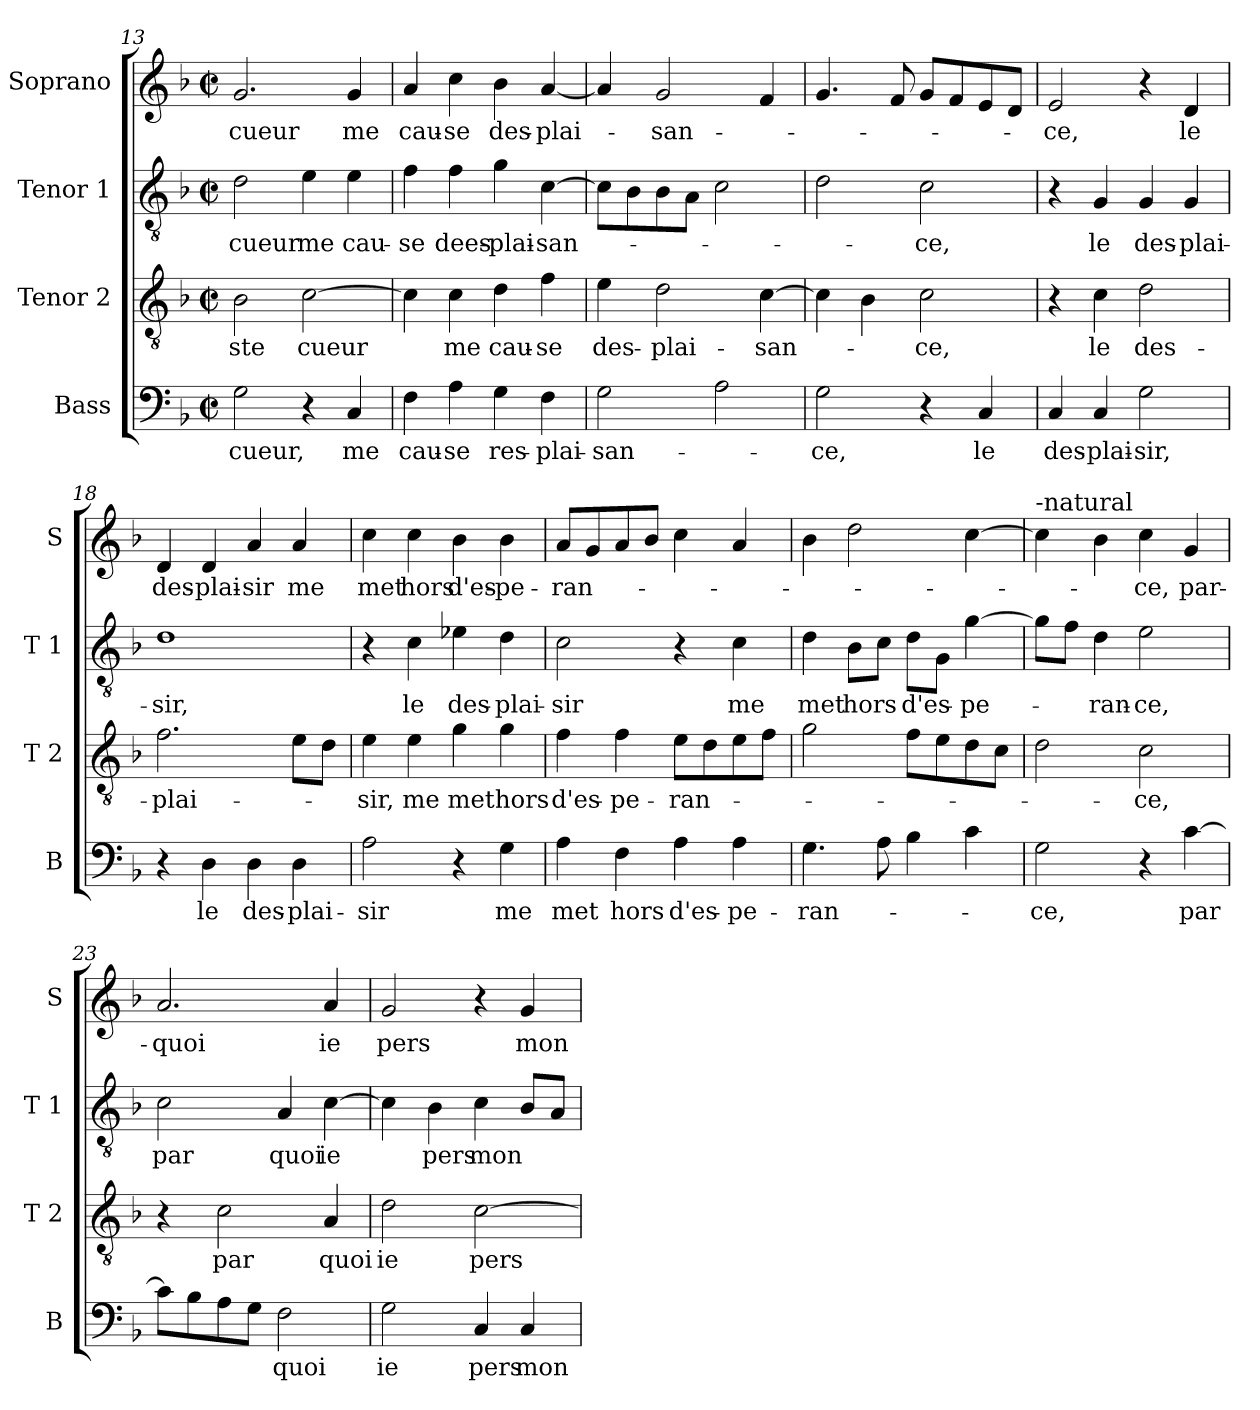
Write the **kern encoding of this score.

**kern	**text	**kern	**text	**kern	**text	**kern	**text
*part4	*part4	*part3	*part3	*part2	*part2	*part1	*part1
*staff4	*staff4	*staff3	*staff3	*staff2	*staff2	*staff1	*staff1
*I"Bass	*	*I"Tenor 2	*	*I"Tenor 1	*	*I"Soprano	*
*I'B	*	*I'T 2	*	*I'T 1	*	*I'S	*
*clefF4	*	*clefGv2	*	*clefGv2	*	*clefG2	*
*k[b-]	*	*k[b-]	*	*k[b-]	*	*k[b-]	*
*F:	*	*F:	*	*F:	*	*F:	*
*M2/2	*	*M2/2	*	*M2/2	*	*M2/2	*
*met(c|)	*	*met(c|)	*	*met(c|)	*	*met(c|)	*
=13	=13	=13	=13	=13	=13	=13	=13
!	!LO:LY:b	!	!LO:LY:b	!	!LO:LY:b	!	!LO:LY:b
2G\	cueur,	2B-\	-ste	2d\	cueur	2.g/	cueur
!	!	!	!LO:LY:b	!	!LO:LY:b	!	!
4r	.	[2c\	cueur	4e\	me	.	.
!	!LO:LY:b	!	!	!	!LO:LY:b	!	!LO:LY:b
4C/	me	.	.	4e\	cau-	4g/	me
=14	=14	=14	=14	=14	=14	=14	=14
!	!LO:LY:b	!	!	!	!LO:LY:b	!	!LO:LY:b
4F\	cau-	4c\]	.	4f\	-se	4a/	cau-
!	!LO:LY:b	!	!LO:LY:b	!	!LO:LY:b	!	!LO:LY:b
4A\	-se	4c\	me	4f\	dees-	4cc\	-se
!	!LO:LY:b	!	!LO:LY:b	!	!LO:LY:b	!	!LO:LY:b
4G\	res-	4d\	cau-	4g\	-plai-	4b-\	des-
!	!LO:LY:b	!	!LO:LY:b	!	!LO:LY:b	!	!LO:LY:b
4F\	-plai-	4f\	-se	[4c\	-san-	[4a/	-plai-
=15	=15	=15	=15	=15	=15	=15	=15
!	!LO:LY:b	!	!LO:LY:b	!	!	!	!
2G\	-san-	4e\	des-	8c\L]	.	4a/]	.
.	.	.	.	8B-\	.	.	.
!	!	!	!LO:LY:b	!	!	!	!LO:LY:b
.	.	2d\	-plai-	8B-\	.	2g/	-san-
.	.	.	.	8A\J	.	.	.
2A\	.	.	.	2c\	.	.	.
!	!	!	!LO:LY:b	!	!	!	!
.	.	[4c\	-san-	.	.	4f/	.
!!LO:LB:g=z
=16	=16	=16	=16	=16	=16	=16	=16
!	!LO:LY:b	!	!	!	!	!	!
2G\	-ce,	4c\]	.	2d\	.	4.g/	.
.	.	4B-\	.	.	.	.	.
.	.	.	.	.	.	8f/	.
!	!	!	!LO:LY:b	!	!LO:LY:b	!	!
4r	.	2c\	-ce,	2c\	-ce,	8g/L	.
.	.	.	.	.	.	8f/	.
!	!LO:LY:b	!	!	!	!	!	!
4C/	le	.	.	.	.	8e/	.
.	.	.	.	.	.	8d/J	.
=17	=17	=17	=17	=17	=17	=17	=17
!	!LO:LY:b	!	!	!	!	!	!LO:LY:b
4C/	des-	4r	.	4r	.	2e/	-ce,
!	!LO:LY:b	!	!LO:LY:b	!	!LO:LY:b	!	!
4C/	-plai-	4c\	le	4G/	le	.	.
!	!LO:LY:b	!	!LO:LY:b	!	!LO:LY:b	!	!
2G\	-sir,	2d\	des-	4G/	des-	4r	.
!	!	!	!	!	!LO:LY:b	!	!LO:LY:b
.	.	.	.	4G/	-plai-	4d/	le
=18	=18	=18	=18	=18	=18	=18	=18
!	!	!	!LO:LY:b	!	!LO:LY:b	!	!LO:LY:b
4r	.	2.f\	-plai-	1d	-sir,	4d/	des-
!	!LO:LY:b	!	!	!	!	!	!LO:LY:b
4D\	le	.	.	.	.	4d/	-plai-
!	!LO:LY:b	!	!	!	!	!	!LO:LY:b
4D\	des-	.	.	.	.	4a/	-sir
!	!LO:LY:b	!	!	!	!	!	!LO:LY:b
4D\	-plai-	8e\L	.	.	.	4a/	me
.	.	8d\J	.	.	.	.	.
=19	=19	=19	=19	=19	=19	=19	=19
!	!LO:LY:b	!	!LO:LY:b	!	!	!	!LO:LY:b
2A\	-sir	4e\	-sir,	4r	.	4cc\	met
!	!	!	!LO:LY:b	!	!LO:LY:b	!	!LO:LY:b
.	.	4e\	me	4c\	le	4cc\	hors
!	!	!	!LO:LY:b	!	!LO:LY:b	!	!LO:LY:b
4r	.	4g\	met	4e-X\	des-	4b-\	d'es-
!	!LO:LY:b	!	!LO:LY:b	!	!LO:LY:b	!	!LO:LY:b
4G\	me	4g\	hors	4d\	-plai-	4b-\	-pe-
=20	=20	=20	=20	=20	=20	=20	=20
!	!LO:LY:b	!	!LO:LY:b	!	!LO:LY:b	!	!LO:LY:b
4A\	met	4f\	d'es-	2c\	-sir	8a/L	-ran-
.	.	.	.	.	.	8g/	.
!	!LO:LY:b	!	!LO:LY:b	!	!	!	!
4F\	hors	4f\	-pe-	.	.	8a/	.
.	.	.	.	.	.	8b-/J	.
!	!LO:LY:b	!	!LO:LY:b	!	!	!	!
4A\	d'es-	8e\L	-ran-	4r	.	4cc\	.
.	.	8d\	.	.	.	.	.
!	!LO:LY:b	!	!	!	!LO:LY:b	!	!
4A\	-pe-	8e\	.	4c\	me	4a/	.
.	.	8f\J	.	.	.	.	.
!!LO:LB:g=z
=21	=21	=21	=21	=21	=21	=21	=21
!	!LO:LY:b	!	!	!	!LO:LY:b	!	!
4.G\	-ran-	2g\	.	4d\	met	4b-\	.
!	!	!	!	!	!LO:LY:b	!	!
.	.	.	.	8B-\L	hors	2dd\	.
8A\	.	.	.	8c\J	.	.	.
!	!	!	!	!	!LO:LY:b	!	!
4B-\	.	8f\L	.	8d\L	d'es-	.	.
.	.	8e\	.	8G\J	.	.	.
!	!	!	!	!	!LO:LY:b	!	!
4c\	.	8d\	.	[4g\	-pe-	[4cc\	.
.	.	8c\J	.	.	.	.	.
=22	=22	=22	=22	=22	=22	=22	=22
!	!	!	!	!	!	!LO:TX:a:t=-natural	!
!	!LO:LY:b	!	!	!	!	!	!
2G\	-ce,	2d\	.	8g\L]	.	4cc\]	.
.	.	.	.	8f\J	.	.	.
!	!	!	!	!	!LO:LY:b	!	!
.	.	.	.	4d\	-ran-	4b-\	.
!	!	!	!LO:LY:b	!	!LO:LY:b	!	!LO:LY:b
4r	.	2c\	-ce,	2e\	-ce,	4cc\	-ce,
!	!LO:LY:b	!	!	!	!	!	!LO:LY:b
[4c\	par	.	.	.	.	4g/	par-
=23	=23	=23	=23	=23	=23	=23	=23
!	!	!	!	!	!LO:LY:b	!	!LO:LY:b
8c\L]	.	4r	.	2c\	par	2.a/	-quoi
8B-\	.	.	.	.	.	.	.
!	!	!	!LO:LY:b	!	!	!	!
8A\	.	2c\	par	.	.	.	.
8G\J	.	.	.	.	.	.	.
!	!LO:LY:b	!	!	!	!LO:LY:b	!	!
2F\	quoi	.	.	4A/	quoi	.	.
!	!	!	!LO:LY:b	!	!LO:LY:b	!	!LO:LY:b
.	.	4A/	quoi	[4c\	ie	4a/	ie
=24	=24	=24	=24	=24	=24	=24	=24
!	!LO:LY:b	!	!LO:LY:b	!	!	!	!LO:LY:b
2G\	ie	2d\	ie	4c\]	.	2g/	pers
!	!	!	!	!	!LO:LY:b	!	!
.	.	.	.	4B-\	pers	.	.
!	!LO:LY:b	!	!LO:LY:b	!	!LO:LY:b	!	!
4C/	pers	[2c\	pers	4c\	mon	4r	.
!	!LO:LY:b	!	!	!	!	!	!LO:LY:b
4C/	mon	.	.	8B-/L	.	4g/	mon
.	.	.	.	8A/J	.	.	.
=	=	=	=	=	=	=	=
*-	*-	*-	*-	*-	*-	*-	*-
